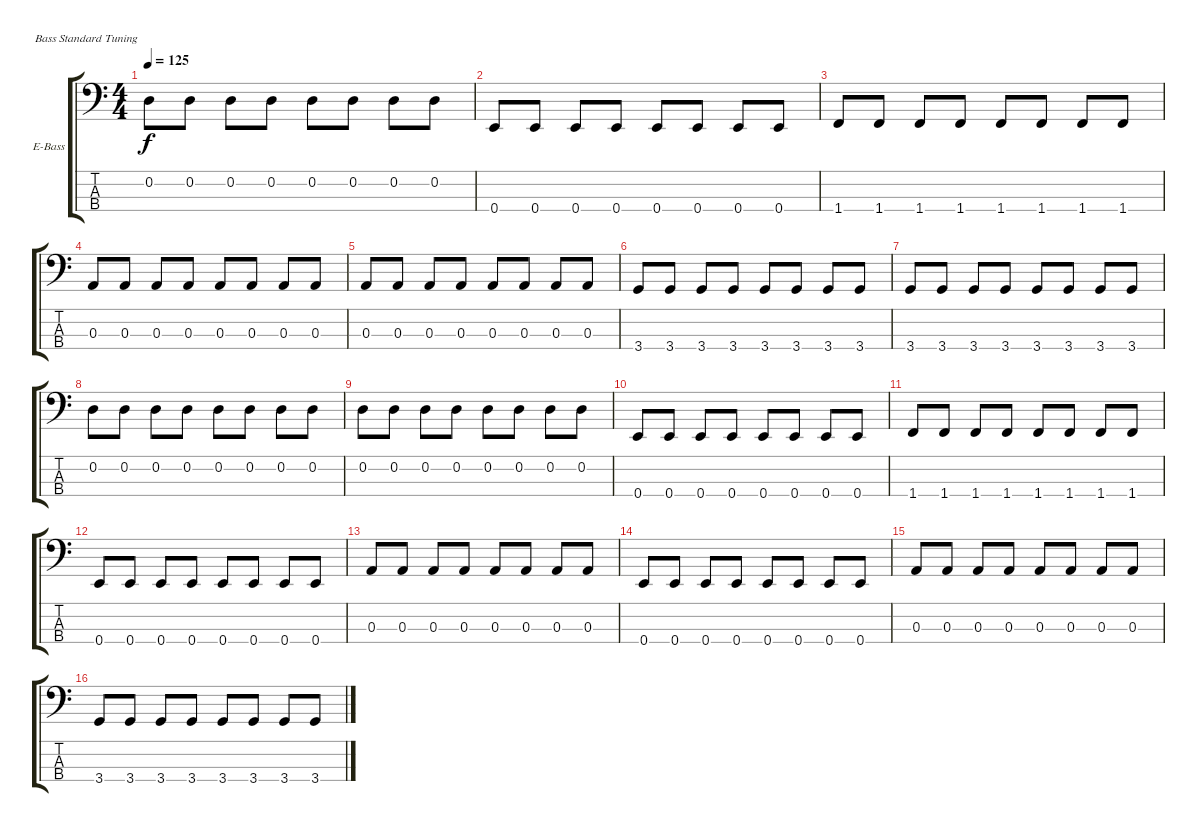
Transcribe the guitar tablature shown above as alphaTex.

\defaultSystemsLayout 4
\bracketExtendMode groupsimilarinstruments
\firstSystemTrackNameOrientation horizontal
\otherSystemsTrackNameOrientation horizontal
\track ("Electric Bass" "E-Bass") {instrument electricbassfinger}
\staff {score tabs}
\tuning (G2 D2 A1 E1)
\ts (4 4)
\tempo 125
\clef f4
\scale
0.333333
\ks c
0.2.8{dy f} 0.2.8 0.2.8 0.2.8 0.2.8 0.2.8 0.2.8 0.2.8 |
\scale
0.333333 0.4.8 0.4.8 0.4.8 0.4.8 0.4.8 0.4.8 0.4.8 0.4.8 |
\scale
0.333333 1.4.8 1.4.8 1.4.8 1.4.8 1.4.8 1.4.8 1.4.8 1.4.8 |
\scale
0.333333 0.3.8 0.3.8 0.3.8 0.3.8 0.3.8 0.3.8 0.3.8 0.3.8 |
\scale
0.333333 0.3.8 0.3.8 0.3.8 0.3.8 0.3.8 0.3.8 0.3.8 0.3.8 |
\scale
0.333333 3.4.8 3.4.8 3.4.8 3.4.8 3.4.8 3.4.8 3.4.8 3.4.8 |
\scale
0.333333 3.4.8 3.4.8 3.4.8 3.4.8 3.4.8 3.4.8 3.4.8 3.4.8 |
\scale
0.333333 0.2.8 0.2.8 0.2.8 0.2.8 0.2.8 0.2.8 0.2.8 0.2.8 |
\scale
0.333333 0.2.8 0.2.8 0.2.8 0.2.8 0.2.8 0.2.8 0.2.8 0.2.8 |
\scale
0.333333 0.4.8 0.4.8 0.4.8 0.4.8 0.4.8 0.4.8 0.4.8 0.4.8 |
\scale
0.333333 1.4.8 1.4.8 1.4.8 1.4.8 1.4.8 1.4.8 1.4.8 1.4.8 |
\scale
0.333333 0.4.8 0.4.8 0.4.8 0.4.8 0.4.8 0.4.8 0.4.8 0.4.8 |
\scale
0.333333 0.3.8 0.3.8 0.3.8 0.3.8 0.3.8 0.3.8 0.3.8 0.3.8 |
\scale
0.333333 0.4.8 0.4.8 0.4.8 0.4.8 0.4.8 0.4.8 0.4.8 0.4.8 |
\scale
0.333333 0.3.8 0.3.8 0.3.8 0.3.8 0.3.8 0.3.8 0.3.8 0.3.8 |
\scale
0.333333 3.4.8 3.4.8 3.4.8 3.4.8 3.4.8 3.4.8 3.4.8 3.4.8
